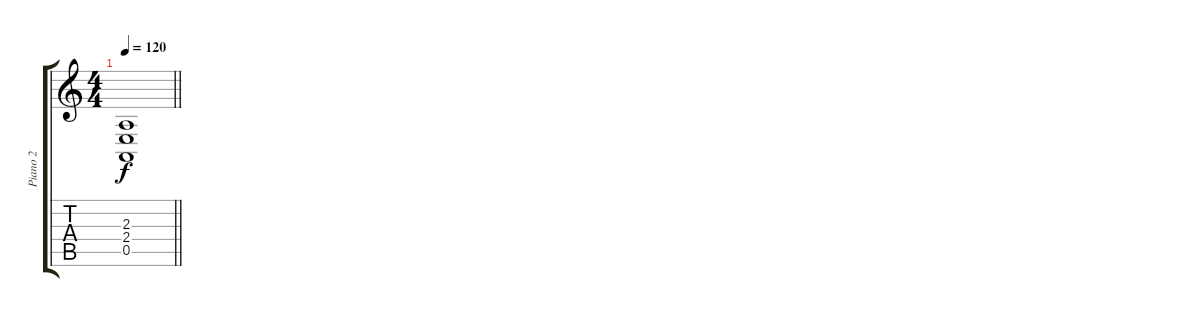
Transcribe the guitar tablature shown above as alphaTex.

\track ("Piano 2" "Piano 2") {instrument brightacousticpiano}
\staff {score tabs}
\tuning (E4 B3 G3 D3 A2 E2) {hide}
\ts (4 4)
\tempo 120
\clef g2
\barLineRight lightlight
\ks c
(2.3 2.4 0.5).1{dy f}
